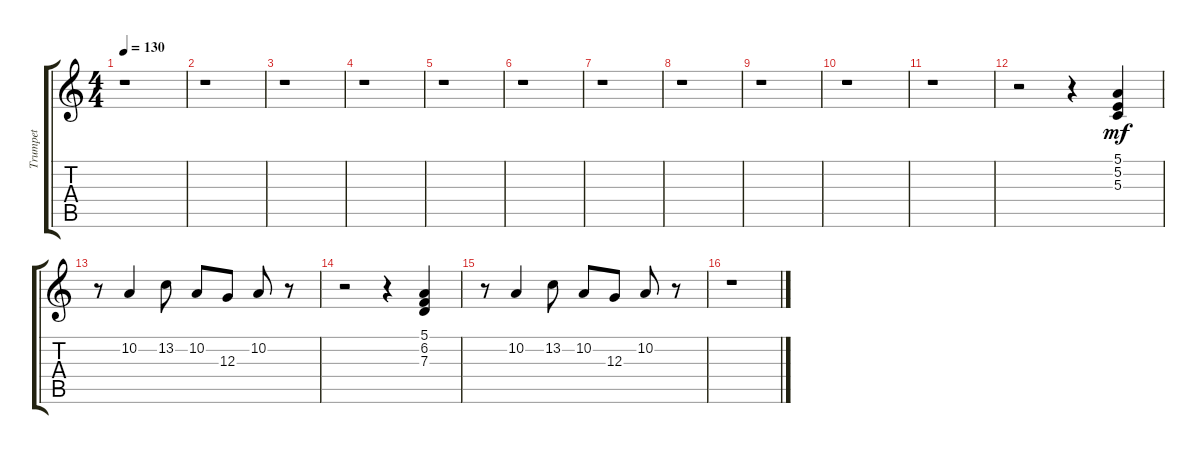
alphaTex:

\track ("Trumpet" "Trumpet") {instrument trumpet}
\staff {score tabs}
\tuning (E4 B3 G3 D3 A2 E2) {hide}
\ts (4 4)
\tempo 130
\clef g2
\ks c
r.1{dy mf} |
r.1 |
r.1 |
r.1 |
r.1 |
r.1 |
r.1 |
r.1 |
r.1 |
r.1 |
r.1 |
r.2 r.4 (5.1 5.2 5.3).4 |
r.8 10.2.4 13.2.8 10.2.8 12.3.8 10.2.8 r.8 |
r.2 r.4 (5.1 6.2 7.3).4 |
r.8 10.2.4 13.2.8 10.2.8 12.3.8 10.2.8 r.8 |
r.1
